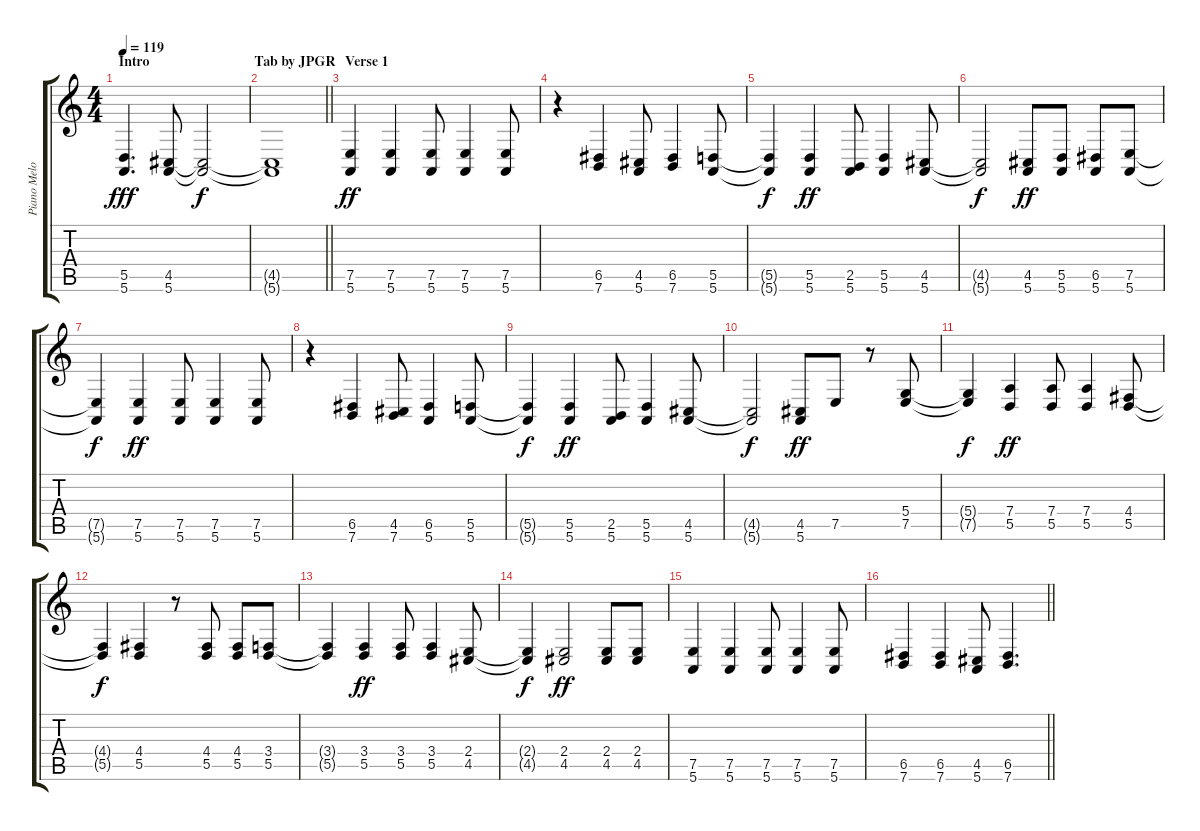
\track ("Piano Melody (Paul McCartney)" "Piano Melo") {instrument acousticgrandpiano}
\staff {score tabs}
\tuning (E4 B3 G3 D3 A2 E2) {hide}
\ts (4 4)
\section ("" "Intro                              Tab by JPGR")
\tempo 119
\clef g2
\ks c
(5.5 5.6).4{d dy fff instrument acousticgrandpiano} (4.5 5.6).8 (4.5{t} 5.6{t}).2{dy f} |
\barLineRight lightlight
(4.5{t} 5.6{t}).1 |
\section ("" "Verse 1")
(7.5 5.6).4{dy ff} (7.5 5.6).4 (7.5 5.6).8 (7.5 5.6).4 (7.5 5.6).8 |
r.4 (6.5 7.6).4 (4.5 5.6).8 (6.5 7.6).4 (5.5 5.6).8 |
(5.5{t} 5.6{t}).4{dy f} (5.5 5.6).4{dy ff} (2.5 5.6).8 (5.5 5.6).4 (4.5 5.6).8 |
(4.5{t} 5.6{t}).2{dy f} (4.5 5.6).8{dy ff} (5.5 5.6).8 (6.5 5.6).8 (7.5 5.6).8 |
(7.5{t} 5.6{t}).4{dy f} (7.5 5.6).4{dy ff} (7.5 5.6).8 (7.5 5.6).4 (7.5 5.6).8 |
r.4 (6.5 7.6).4 (4.5 7.6).8 (6.5 5.6).4 (5.5 5.6).8 |
(5.5{t} 5.6{t}).4{dy f} (5.5 5.6).4{dy ff} (2.5 5.6).8 (5.5 5.6).4 (4.5 5.6).8 |
(4.5{t} 5.6{t}).2{dy f} (4.5 5.6).8{dy ff} 7.5.8 r.8 (5.4 7.5).8 |
(5.4{t} 7.5{t}).4{dy f} (7.4 5.5).4{dy ff} (7.4 5.5).8 (7.4 5.5).4 (4.4 5.5).8 |
(4.4{t} 5.5{t}).4{dy f} (4.4 5.5).4 r.8 (4.4 5.5).8 (4.4 5.5).8 (3.4 5.5).8 |
(3.4{t} 5.5{t}).4 (3.4 5.5).4{dy ff} (3.4 5.5).8 (3.4 5.5).4 (2.4 4.5).8 |
(2.4{t} 4.5{t}).4{dy f} (2.4 4.5).2{dy ff} (2.4 4.5).8 (2.4 4.5).8 |
(7.5 5.6).4 (7.5 5.6).4 (7.5 5.6).8 (7.5 5.6).4 (7.5 5.6).8 |
\barLineRight lightlight
(6.5 7.6).4 (6.5 7.6).4 (4.5 5.6).8 (6.5 7.6).4{d}
